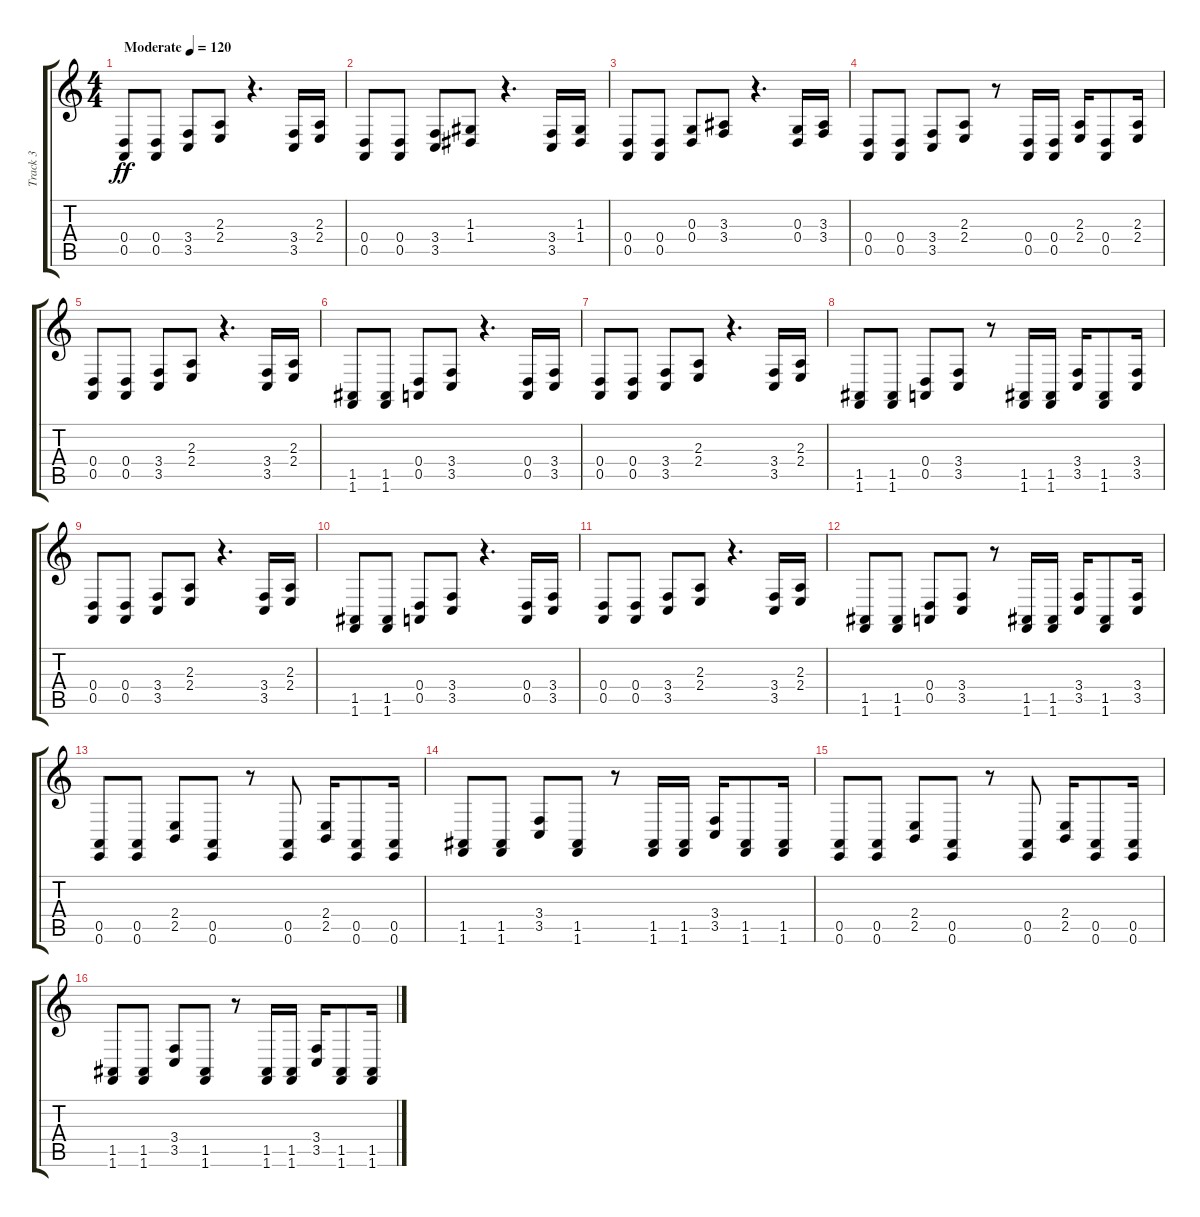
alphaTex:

\track ("Track 3" "Track 3") {instrument cello}
\staff {score tabs}
\tuning (E4 B3 G3 D3 A2 E2) {hide}
\ts (4 4)
\tempo (120 "Moderate")
\clef g2
\ks c
(0.4 0.5).8{dy ff instrument cello} (0.4 0.5).8 (3.4 3.5).8 (2.3 2.4).8 r.4{d} (3.4 3.5).16 (2.3 2.4).16 |
(0.4 0.5).8 (0.4 0.5).8 (3.4 3.5).8 (1.3 1.4).8 r.4{d} (3.4 3.5).16 (1.3 1.4).16 |
(0.4 0.5).8 (0.4 0.5).8 (0.3 0.4).8 (3.3 3.4).8 r.4{d} (0.3 0.4).16 (3.3 3.4).16 |
(0.4 0.5).8 (0.4 0.5).8 (3.4 3.5).8 (2.3 2.4).8 r.8 (0.4 0.5).16 (0.4 0.5).16 (2.3 2.4).16 (0.4 0.5).8 (2.3 2.4).16 |
(0.4 0.5).8 (0.4 0.5).8 (3.4 3.5).8 (2.3 2.4).8 r.4{d} (3.4 3.5).16 (2.3 2.4).16 |
(1.5 1.6).8 (1.5 1.6).8 (0.4 0.5).8 (3.4 3.5).8 r.4{d} (0.4 0.5).16 (3.4 3.5).16 |
(0.4 0.5).8 (0.4 0.5).8 (3.4 3.5).8 (2.3 2.4).8 r.4{d} (3.4 3.5).16 (2.3 2.4).16 |
(1.5 1.6).8 (1.5 1.6).8 (0.4 0.5).8 (3.4 3.5).8 r.8 (1.5 1.6).16 (1.5 1.6).16 (3.4 3.5).16 (1.5 1.6).8 (3.4 3.5).16 |
(0.4 0.5).8 (0.4 0.5).8 (3.4 3.5).8 (2.3 2.4).8 r.4{d} (3.4 3.5).16 (2.3 2.4).16 |
(1.5 1.6).8 (1.5 1.6).8 (0.4 0.5).8 (3.4 3.5).8 r.4{d} (0.4 0.5).16 (3.4 3.5).16 |
(0.4 0.5).8 (0.4 0.5).8 (3.4 3.5).8 (2.3 2.4).8 r.4{d} (3.4 3.5).16 (2.3 2.4).16 |
(1.5 1.6).8 (1.5 1.6).8 (0.4 0.5).8 (3.4 3.5).8 r.8 (1.5 1.6).16 (1.5 1.6).16 (3.4 3.5).16 (1.5 1.6).8 (3.4 3.5).16 |
(0.5 0.6).8 (0.5 0.6).8 (2.4 2.5).8 (0.5 0.6).8 r.8 (0.5 0.6).8 (2.4 2.5).16 (0.5 0.6).8 (0.5 0.6).16 |
(1.5 1.6).8 (1.5 1.6).8 (3.4 3.5).8 (1.5 1.6).8 r.8 (1.5 1.6).16 (1.5 1.6).16 (3.4 3.5).16 (1.5 1.6).8 (1.5 1.6).16 |
(0.5 0.6).8 (0.5 0.6).8 (2.4 2.5).8 (0.5 0.6).8 r.8 (0.5 0.6).8 (2.4 2.5).16 (0.5 0.6).8 (0.5 0.6).16 |
(1.5 1.6).8 (1.5 1.6).8 (3.4 3.5).8 (1.5 1.6).8 r.8 (1.5 1.6).16 (1.5 1.6).16 (3.4 3.5).16 (1.5 1.6).8 (1.5 1.6).16
